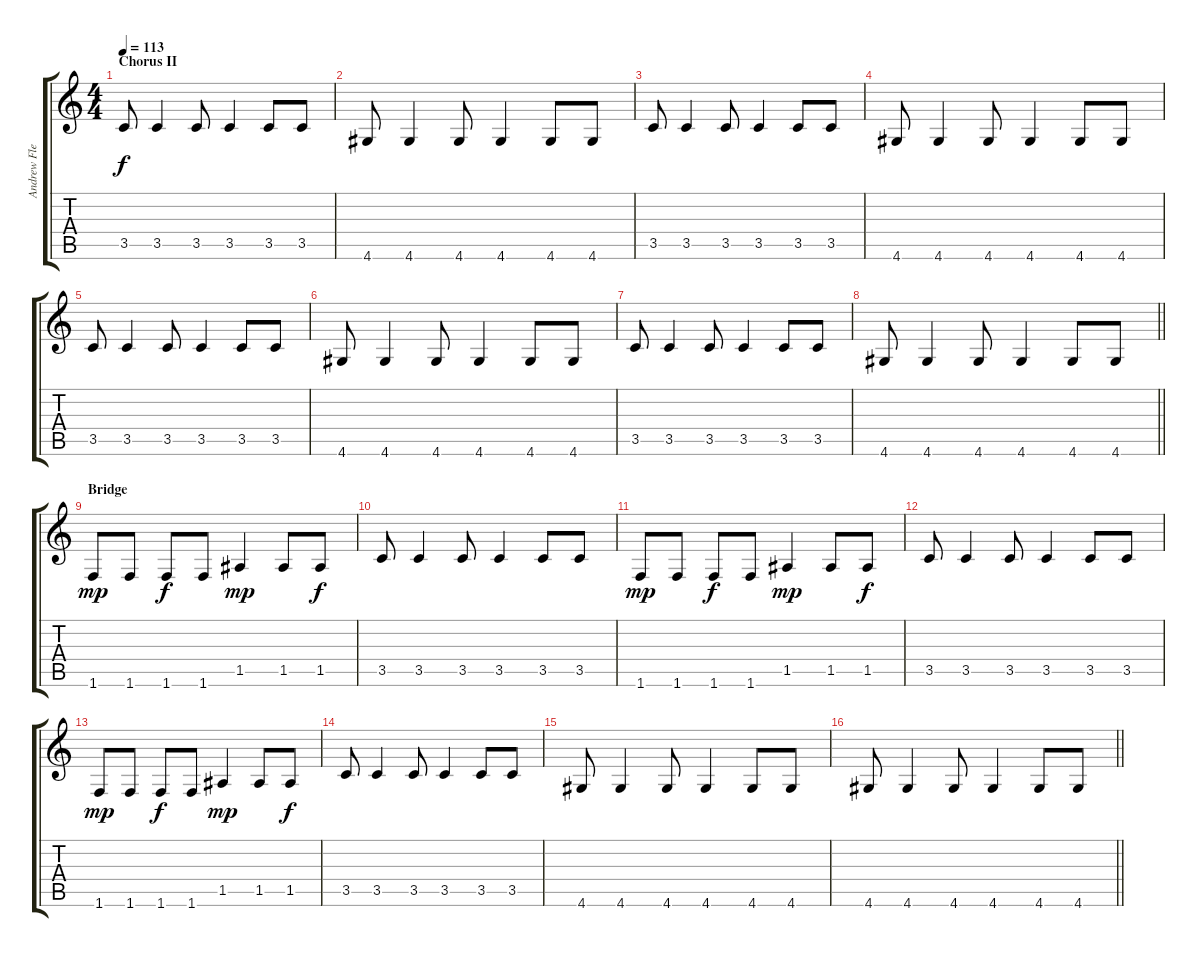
\track ("Andrew Fletcher - Synth Bass" "Andrew Fle") {instrument synthbass2}
\staff {score tabs}
\tuning (E4 B3 G3 D3 A2 E2) {hide}
\ts (4 4)
\section ("" "Chorus II")
\tempo 113
\clef g2
\ks c
3.5.8{dy f} 3.5.4 3.5.8 3.5.4 3.5.8 3.5.8 |
4.6.8 4.6.4 4.6.8 4.6.4 4.6.8 4.6.8 |
3.5.8 3.5.4 3.5.8 3.5.4 3.5.8 3.5.8 |
4.6.8 4.6.4 4.6.8 4.6.4 4.6.8 4.6.8 |
3.5.8 3.5.4 3.5.8 3.5.4 3.5.8 3.5.8 |
4.6.8 4.6.4 4.6.8 4.6.4 4.6.8 4.6.8 |
3.5.8 3.5.4 3.5.8 3.5.4 3.5.8 3.5.8 |
\barLineRight lightlight
4.6.8 4.6.4 4.6.8 4.6.4 4.6.8 4.6.8 |
\section ("" "Bridge")
1.6.8{dy mp volume 15} 1.6.8 1.6.8{dy f} 1.6.8 1.5.4{dy mp volume 11} 1.5.8 1.5.8{dy f} |
3.5.8 3.5.4 3.5.8 3.5.4 3.5.8 3.5.8 |
1.6.8{dy mp volume 15} 1.6.8 1.6.8{dy f} 1.6.8 1.5.4{dy mp volume 11} 1.5.8 1.5.8{dy f} |
3.5.8 3.5.4 3.5.8 3.5.4 3.5.8 3.5.8 |
1.6.8{dy mp volume 15} 1.6.8 1.6.8{dy f} 1.6.8 1.5.4{dy mp volume 11} 1.5.8 1.5.8{dy f} |
3.5.8 3.5.4 3.5.8 3.5.4 3.5.8 3.5.8 |
4.6.8 4.6.4 4.6.8 4.6.4 4.6.8 4.6.8 |
\barLineRight lightlight
4.6.8 4.6.4 4.6.8 4.6.4 4.6.8 4.6.8
